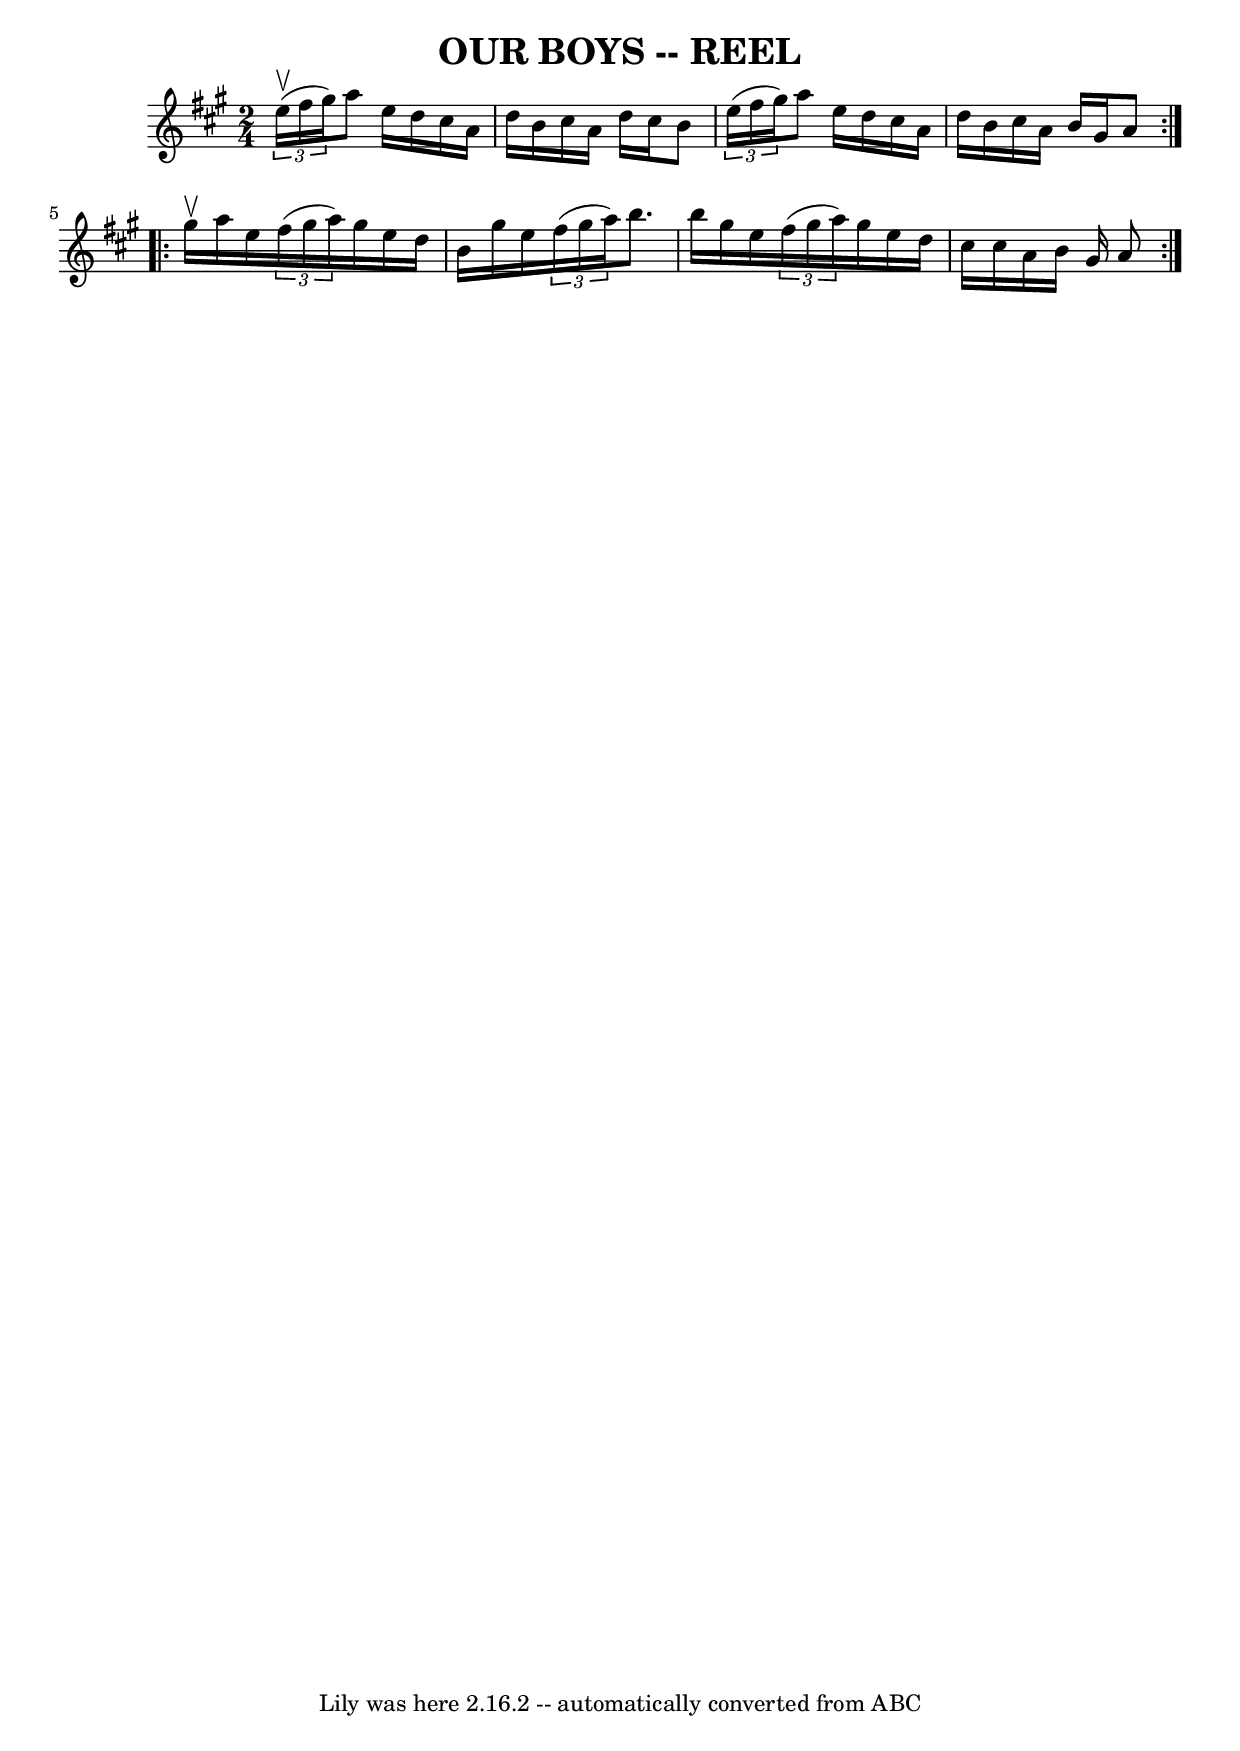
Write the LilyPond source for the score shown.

\version "2.16.2"
\include "Mammoth.ily"
\header {
  %% book = "Ryan's Mammoth Collection of Fiddle Tunes"
 crossRefNumber = "1"
 footnotes = ""
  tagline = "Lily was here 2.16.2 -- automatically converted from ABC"
  title = "OUR BOYS -- REEL"

}
voicedefault =  {



  \repeat volta 2 {

    \time 2/4 
    \key a \major
    \times 2/3 { e''16 (^\upbow fis''16 gis''16  
		)  	       }    |
 a''8 e''16 d''16 cis''16 a'16 d''16 b'16   |
 cis''16 a'16 d''16 cis''16 b'8  \times 2/3 { e''16 (
						 fis''16 gis''16)  					       }    |
 a''8 e''16 d''16 cis''16 a'16 d''16 b'16     |
 cis''16 a'16 b'16 gis'16 a'8    

  }     
  \repeat volta 2 { gis''16^\upbow    |
 a''16 e''16    
    \times 2/3 { fis''16 (gis''16 a''16) 
	       } gis''16 e''16 d''16 b'16     |
 gis''16 e''16    \times 2/3 { fis''16 (gis''16    
				 a''16)  				} b''8. b''16     |
 gis''16 e''16    \times 2/3 {   
 fis''16 (gis''16 a''16)      } gis''16 e''16 d''16 cis''16      |
 cis''16 a'16 b'16 gis'16 a'8    
  }   

}

\score{
  <<

    \context Staff="default"
    {
      \voicedefault 
      
    }

  >>
  \layout {
    
  }
  \midi {
  }

}
